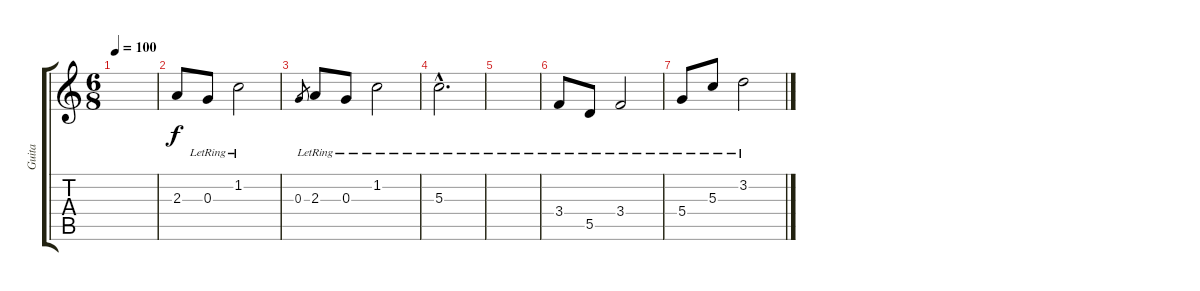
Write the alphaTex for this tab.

\track ("Guita" "Guita") {instrument overdrivenguitar}
\staff {score tabs}
\tuning (E4 B3 G3 D3 A2 E2) {hide}
\ts (6 8)
\tempo 100
\clef g2
\ks c
|
2.3.8{volume 8 instrument acousticguitarnylon} 0.3{lr}.8 1.2{lr}.2 |
0.3.8{gr} 2.3{lr}.8 0.3{lr}.8 1.2{lr}.2 |
5.3{hac lr}.2{d} |
|
3.4{lr}.8 5.5{lr}.8 3.4{lr}.2 |
5.4{lr}.8 5.3{lr}.8 3.2{lr}.2
